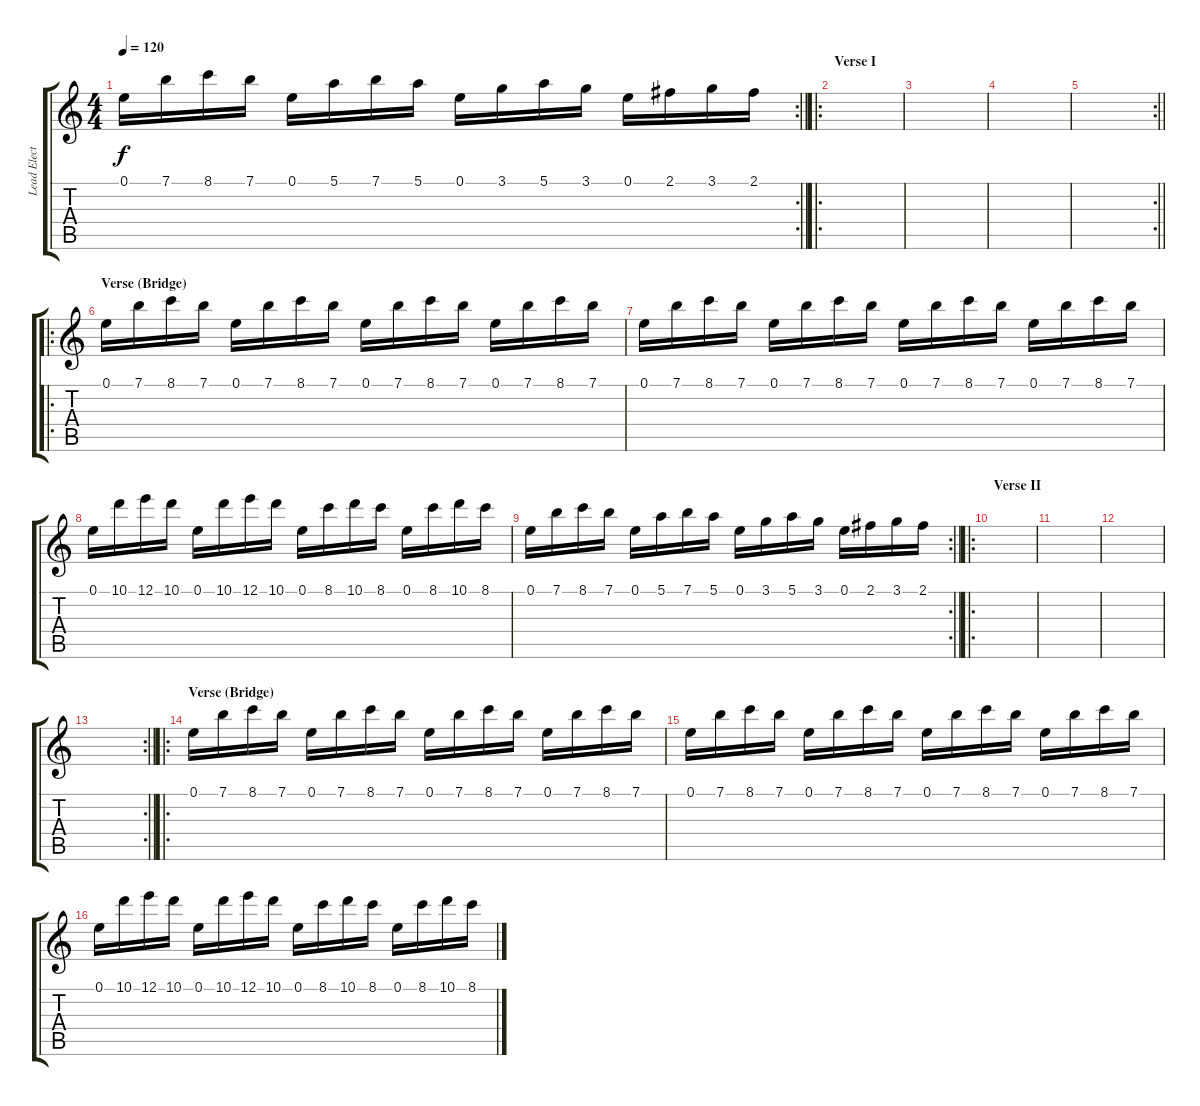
\track ("Lead Electric" "Lead Elect") {instrument distortionguitar}
\staff {score tabs}
\tuning (E4 B3 G3 D3 A2 E2) {hide}
\rc 2
\ts (4 4)
\tempo 120
\clef g2
\barLineRight lightlight
\ks c
0.1.16{dy f} 7.1.16 8.1.16 7.1.16 0.1.16 5.1.16 7.1.16 5.1.16 0.1.16 3.1.16 5.1.16 3.1.16 0.1.16 2.1.16 3.1.16 2.1.16 |
\ro
\section ("" "Verse I")
|
|
|
\rc 2
\barLineRight lightlight
|
\ro
\section ("" "Verse (Bridge)")
0.1.16 7.1.16 8.1.16 7.1.16 0.1.16 7.1.16 8.1.16 7.1.16 0.1.16 7.1.16 8.1.16 7.1.16 0.1.16 7.1.16 8.1.16 7.1.16 |
0.1.16 7.1.16 8.1.16 7.1.16 0.1.16 7.1.16 8.1.16 7.1.16 0.1.16 7.1.16 8.1.16 7.1.16 0.1.16 7.1.16 8.1.16 7.1.16 |
0.1.16 10.1.16 12.1.16 10.1.16 0.1.16 10.1.16 12.1.16 10.1.16 0.1.16 8.1.16 10.1.16 8.1.16 0.1.16 8.1.16 10.1.16 8.1.16 |
\rc 2
\barLineRight lightlight
0.1.16 7.1.16 8.1.16 7.1.16 0.1.16 5.1.16 7.1.16 5.1.16 0.1.16 3.1.16 5.1.16 3.1.16 0.1.16 2.1.16 3.1.16 2.1.16 |
\ro
\section ("" "Verse II")
|
|
|
\rc 2
\barLineRight lightlight
|
\ro
\section ("" "Verse (Bridge)")
0.1.16 7.1.16 8.1.16 7.1.16 0.1.16 7.1.16 8.1.16 7.1.16 0.1.16 7.1.16 8.1.16 7.1.16 0.1.16 7.1.16 8.1.16 7.1.16 |
0.1.16 7.1.16 8.1.16 7.1.16 0.1.16 7.1.16 8.1.16 7.1.16 0.1.16 7.1.16 8.1.16 7.1.16 0.1.16 7.1.16 8.1.16 7.1.16 |
0.1.16 10.1.16 12.1.16 10.1.16 0.1.16 10.1.16 12.1.16 10.1.16 0.1.16 8.1.16 10.1.16 8.1.16 0.1.16 8.1.16 10.1.16 8.1.16
